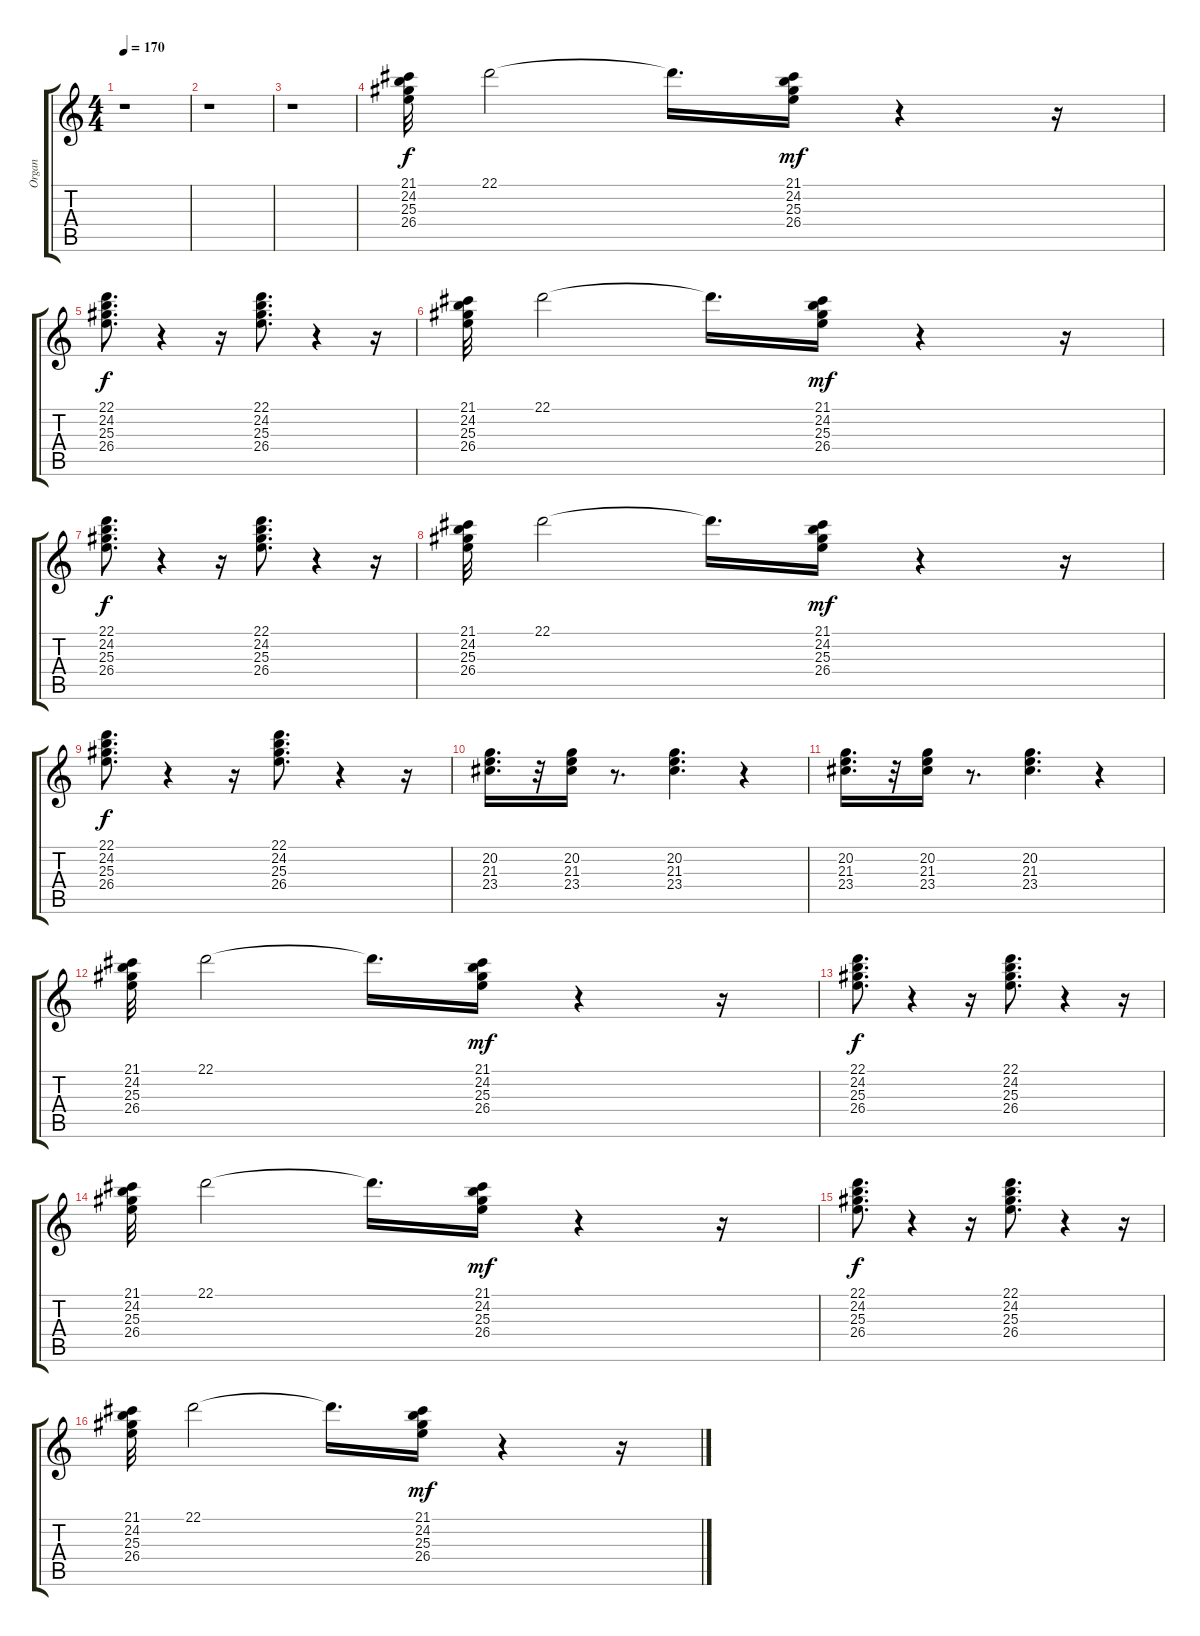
\track ("Organ" "Organ") {instrument rockorgan}
\staff {score tabs}
\tuning (E4 B3 G3 D3 A2 E2) {hide}
\ts (4 4)
\tempo 170
\clef g2
\ks c
r.1{dy f} |
r.1 |
r.1 |
(21.1 24.2 25.3 26.4).32 22.1.2 22.1{t}.16{d} (21.1 24.2 25.3 26.4).16{dy mf} r.4 r.16 |
(22.1 24.2 25.3 26.4).8{d dy f} r.4 r.16 (22.1 24.2 25.3 26.4).8{d} r.4 r.16 |
(21.1 24.2 25.3 26.4).32 22.1.2 22.1{t}.16{d} (21.1 24.2 25.3 26.4).16{dy mf} r.4 r.16 |
(22.1 24.2 25.3 26.4).8{d dy f} r.4 r.16 (22.1 24.2 25.3 26.4).8{d} r.4 r.16 |
(21.1 24.2 25.3 26.4).32 22.1.2 22.1{t}.16{d} (21.1 24.2 25.3 26.4).16{dy mf} r.4 r.16 |
(22.1 24.2 25.3 26.4).8{d dy f} r.4 r.16 (22.1 24.2 25.3 26.4).8{d} r.4 r.16 |
(20.2 21.3 23.4).16{d} r.32 (20.2 21.3 23.4).16 r.8{d} (20.2 21.3 23.4).4{d} r.4 |
(20.2 21.3 23.4).16{d} r.32 (20.2 21.3 23.4).16 r.8{d} (20.2 21.3 23.4).4{d} r.4 |
(21.1 24.2 25.3 26.4).32 22.1.2 22.1{t}.16{d} (21.1 24.2 25.3 26.4).16{dy mf} r.4 r.16 |
(22.1 24.2 25.3 26.4).8{d dy f} r.4 r.16 (22.1 24.2 25.3 26.4).8{d} r.4 r.16 |
(21.1 24.2 25.3 26.4).32 22.1.2 22.1{t}.16{d} (21.1 24.2 25.3 26.4).16{dy mf} r.4 r.16 |
(22.1 24.2 25.3 26.4).8{d dy f} r.4 r.16 (22.1 24.2 25.3 26.4).8{d} r.4 r.16 |
(21.1 24.2 25.3 26.4).32 22.1.2 22.1{t}.16{d} (21.1 24.2 25.3 26.4).16{dy mf} r.4 r.16
